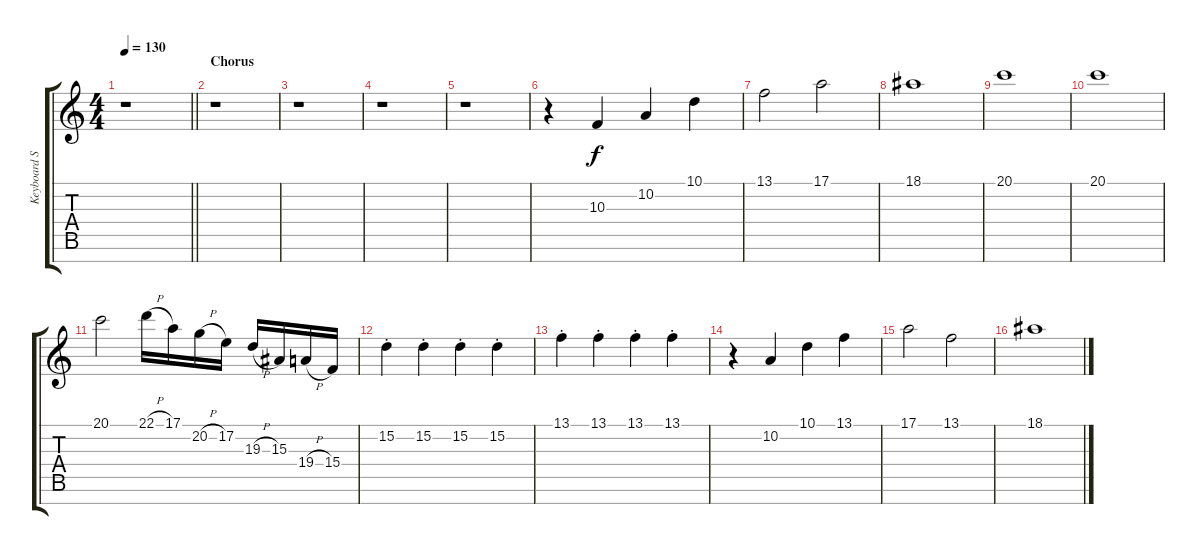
\track ("Keyboard Strings" "Keyboard S") {instrument stringensemble1}
\staff {score tabs}
\tuning (E4 B3 G3 D3 A2 E2 B1) {hide}
\ts (4 4)
\tempo 130
\clef g2
\barLineRight lightlight
\ks c
r.1{dy f} |
\section ("" "Chorus")
r.1 |
r.1 |
r.1 |
r.1 |
r.4{volume 16} 10.3.4 10.2.4 10.1.4 |
13.1.2 17.1.2 |
18.1.1 |
20.1.1 |
20.1.1 |
20.1.2 22.1{h}.16 17.1.16 20.2{h}.16 17.2.16 19.3{h}.16 15.3.16 19.4{h}.16 15.4.16 |
15.2{st}.4 15.2{st}.4 15.2{st}.4 15.2{st}.4 |
13.1{st}.4 13.1{st}.4 13.1{st}.4 13.1{st}.4 |
r.4 10.2.4 10.1.4 13.1.4 |
17.1.2 13.1.2 |
18.1.1
